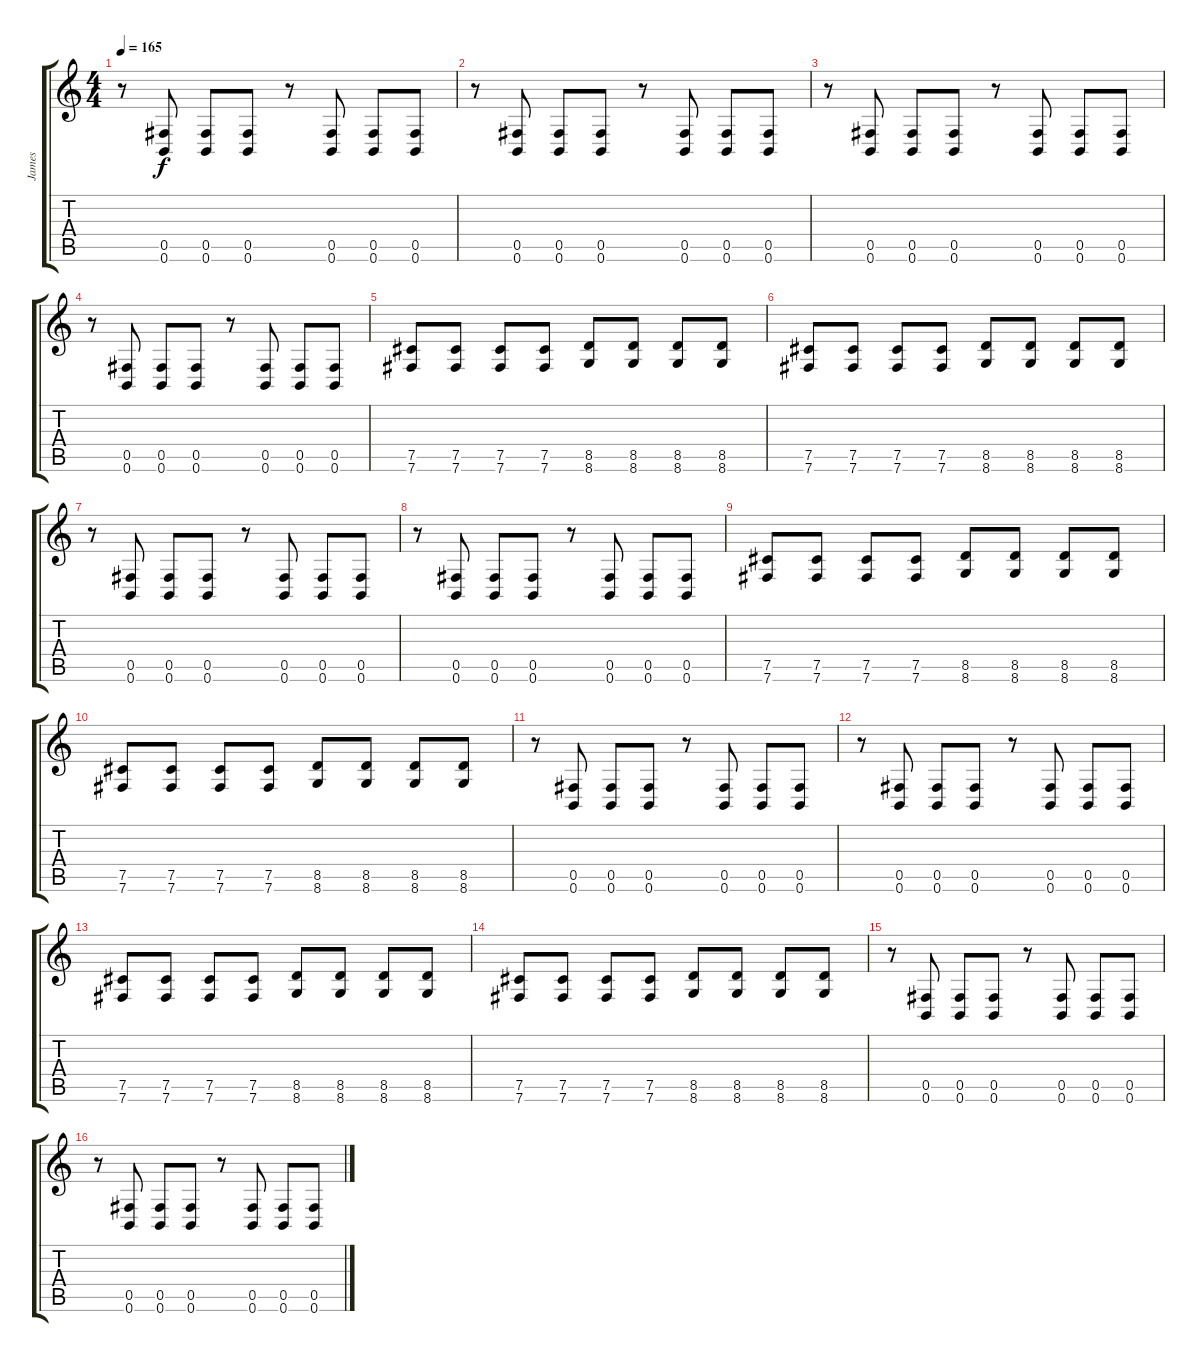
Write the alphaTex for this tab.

\track ("James" "James") {instrument distortionguitar}
\staff {score tabs}
\tuning (Db4 Ab3 E3 B2 Gb2 B1) {hide}
\ts (4 4)
\tempo 165
\clef g2
\ks c
r.8{dy f} (0.5 0.6).8 (0.5 0.6).8 (0.5 0.6).8 r.8 (0.5 0.6).8 (0.5 0.6).8 (0.5 0.6).8 |
r.8 (0.5 0.6).8 (0.5 0.6).8 (0.5 0.6).8 r.8 (0.5 0.6).8 (0.5 0.6).8 (0.5 0.6).8 |
r.8 (0.5 0.6).8 (0.5 0.6).8 (0.5 0.6).8 r.8 (0.5 0.6).8 (0.5 0.6).8 (0.5 0.6).8 |
r.8 (0.5 0.6).8 (0.5 0.6).8 (0.5 0.6).8 r.8 (0.5 0.6).8 (0.5 0.6).8 (0.5 0.6).8 |
(7.5 7.6).8{volume 12 balance 0 instrument distortionguitar} (7.5 7.6).8 (7.5 7.6).8 (7.5 7.6).8 (8.5 8.6).8 (8.5 8.6).8 (8.5 8.6).8 (8.5 8.6).8 |
(7.5 7.6).8 (7.5 7.6).8 (7.5 7.6).8 (7.5 7.6).8 (8.5 8.6).8 (8.5 8.6).8 (8.5 8.6).8 (8.5 8.6).8 |
r.8 (0.5 0.6).8 (0.5 0.6).8 (0.5 0.6).8 r.8 (0.5 0.6).8 (0.5 0.6).8 (0.5 0.6).8 |
r.8 (0.5 0.6).8 (0.5 0.6).8 (0.5 0.6).8 r.8 (0.5 0.6).8 (0.5 0.6).8 (0.5 0.6).8 |
(7.5 7.6).8{volume 12 balance 0 instrument distortionguitar} (7.5 7.6).8 (7.5 7.6).8 (7.5 7.6).8 (8.5 8.6).8 (8.5 8.6).8 (8.5 8.6).8 (8.5 8.6).8 |
(7.5 7.6).8 (7.5 7.6).8 (7.5 7.6).8 (7.5 7.6).8 (8.5 8.6).8 (8.5 8.6).8 (8.5 8.6).8 (8.5 8.6).8 |
r.8 (0.5 0.6).8 (0.5 0.6).8 (0.5 0.6).8 r.8 (0.5 0.6).8 (0.5 0.6).8 (0.5 0.6).8 |
r.8 (0.5 0.6).8 (0.5 0.6).8 (0.5 0.6).8 r.8 (0.5 0.6).8 (0.5 0.6).8 (0.5 0.6).8 |
(7.5 7.6).8{volume 12 balance 0 instrument distortionguitar} (7.5 7.6).8 (7.5 7.6).8 (7.5 7.6).8 (8.5 8.6).8 (8.5 8.6).8 (8.5 8.6).8 (8.5 8.6).8 |
(7.5 7.6).8 (7.5 7.6).8 (7.5 7.6).8 (7.5 7.6).8 (8.5 8.6).8 (8.5 8.6).8 (8.5 8.6).8 (8.5 8.6).8 |
r.8 (0.5 0.6).8 (0.5 0.6).8 (0.5 0.6).8 r.8 (0.5 0.6).8 (0.5 0.6).8 (0.5 0.6).8 |
r.8 (0.5 0.6).8 (0.5 0.6).8 (0.5 0.6).8 r.8 (0.5 0.6).8 (0.5 0.6).8 (0.5 0.6).8
